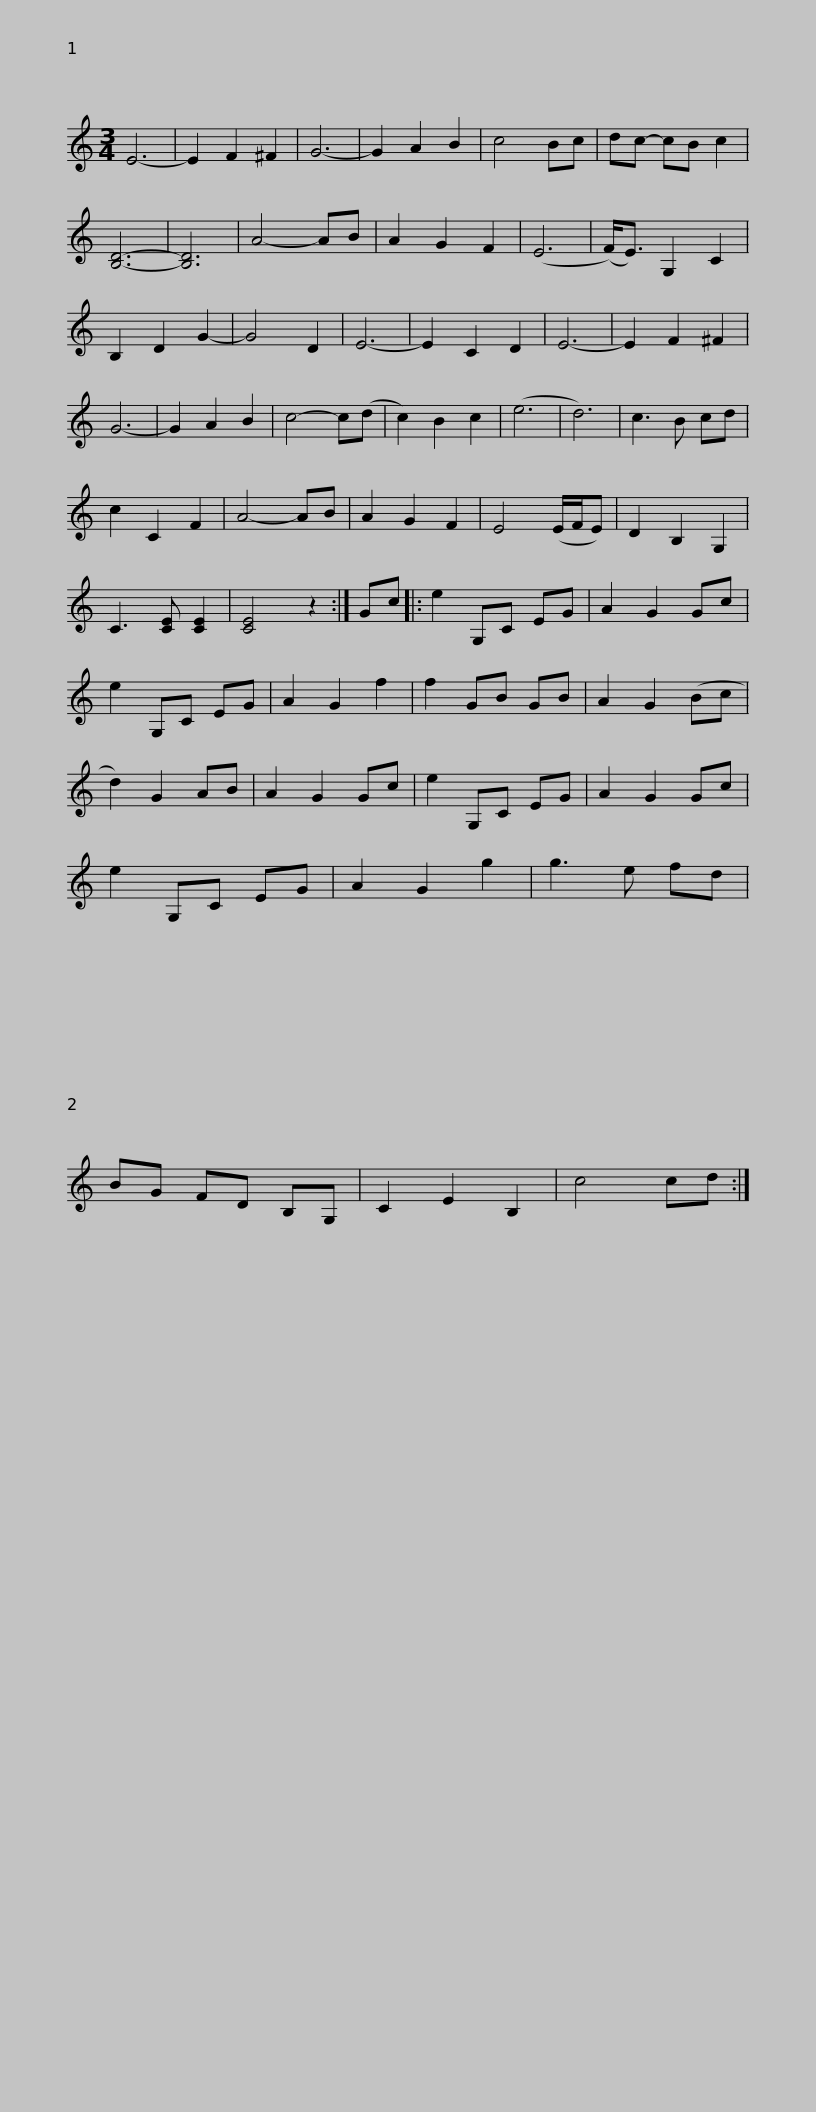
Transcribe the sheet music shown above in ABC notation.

X:1
L:1/8
M:3/4
I:linebreak $
K:C
V:1 treble
V:1
 E6- | E2 F2 ^F2 | G6- | G2 A2 B2 | c4 Bc | %5
 dc- cB c2 | [B,D]6- | [B,D]6 | A4- AB | A2 G2 F2 | %10
 (E6 | (F<)E) G,2 C2 | B,2 D2 G2- |$ G4 D2 | E6- | %15
 E2 C2 D2 | E6- | E2 F2 ^F2 | G6- | G2 A2 B2 | %20
 c4- c(d | c2) B2 c2 | (e6 | d6) | c3 B cd | %25
 c2 C2 F2 | A4- AB |$ A2 G2 F2 | E4 (E/F/E) | D2 B,2 G,2 | %30
 C3 [CE] [CE]2 | [CE]4 z2 :| Gc |: e2 G,C EG | A2 G2 Gc | %35
 e2 G,C EG | A2 G2 f2 | f2 GB GB |$ A2 G2 (Bc | d2) G2 AB | %40
 A2 G2 Gc | e2 G,C EG | A2 G2 Gc | e2 G,C EG | A2 G2 g2 | %45
 g3 e fd | BG FD B,G, | C2 E2 B,2 |$ c4 cd :| %49
